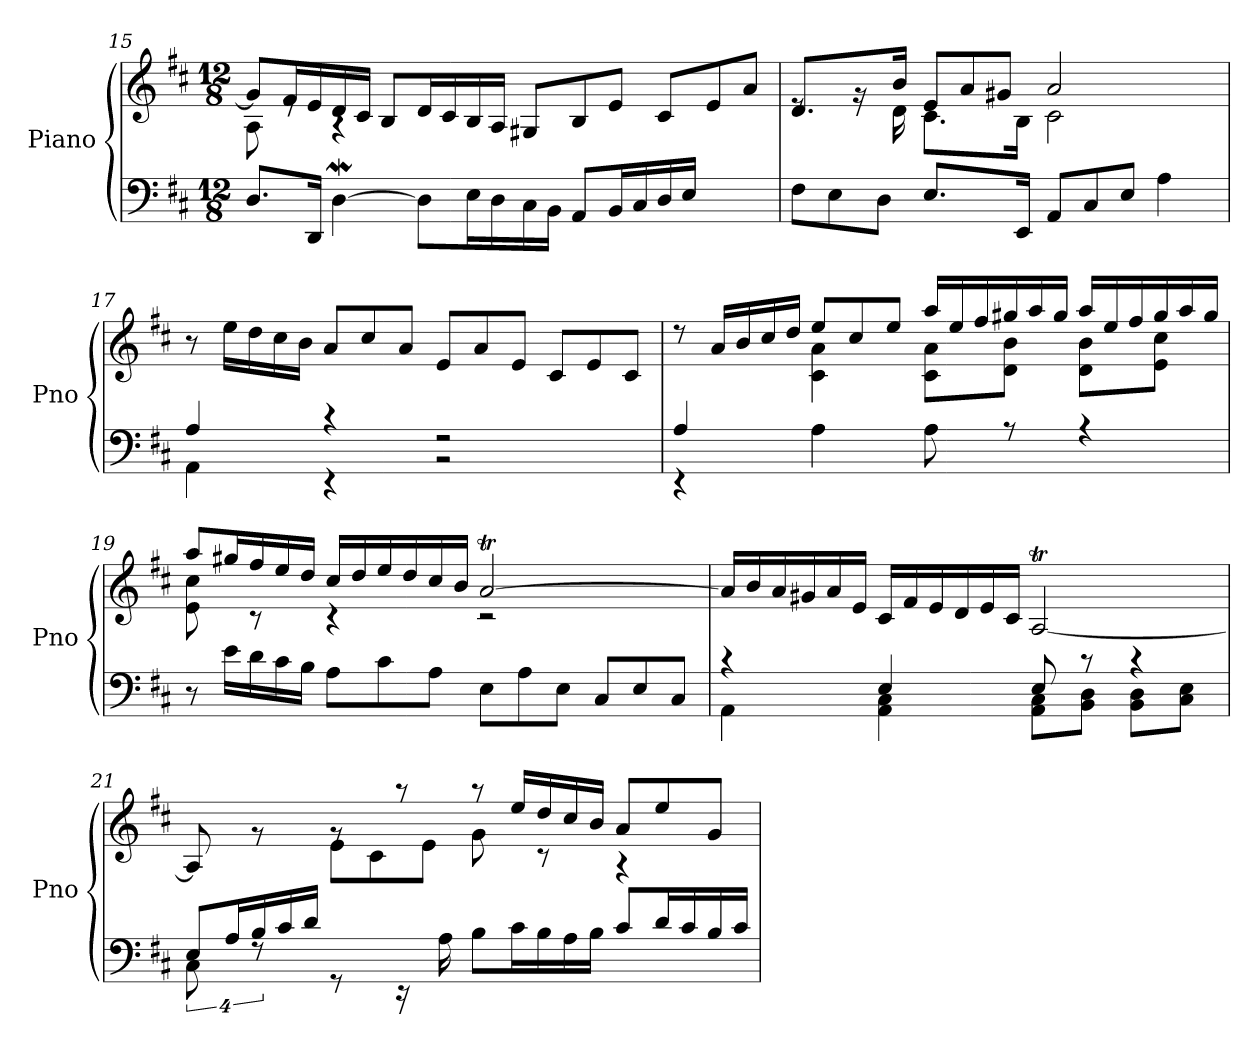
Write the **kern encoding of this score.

**kern	**kern
*part1	*part1
*staff2	*staff1
*I"Piano	*
*I'Pno	*
!!LO:LB:g=z
*clefF4	*clefG2
*k[f#c#]	*k[f#c#]
*D:	*D:
*M12/8	*M12/8
=15	=15
*	*^
8.D/L	8g/L]	8A\
.	16f#/L	8re
16DD/Jk	16e/	.
[4Dw\	16d/	4rA
.	16c#/JJ	.
.	8B/L	.
8D\L]	16d/L	1ryy
.	16c#/	.
16E\L	16B/	.
16D\	16A/JJ	.
16C#\	8G#X/L	.
16BB\JJ	.	.
8AA/L	8B/	.
16BB/L	8e/J	.
16C#/	.	.
16D/	8c#/L	.
16E/JJ	.	.
4ryy	8e/	.
.	8a/J	.
=16	=16	=16
*	*Xtuplet	*
8F#\L	16%3.d/L	16%3re
8E\	.	.
.	.	32%3rg
8D\J	.	.
.	32%3b/Jk	32%3d\
*Xtuplet	*	*
16%3.E/L	8e/L	16%3.c#\L
.	8a/	.
.	8g#X/J	.
32%3EE/Jk	.	32%3B\Jk
8AA/L	4%3a/	4%3c#\
8C#/	.	.
8E/J	.	.
8%3A\	.	.
*	*v	*v
!!LO:LB:g=z
=17	=17
*^	*
8%3A/	8%3AA\	8r
.	.	16ee\LL
.	.	16dd\
.	.	16cc#\
.	.	16b\JJ
8%3rc	8%3rEE	8a/L
.	.	8cc#/
.	.	8a/J
4%3rBB	4%3rF	8e/L
.	.	8a/
.	.	8e/J
.	.	8c#/L
.	.	8e/
.	.	8c#/J
!!LO:LB:g=z
=18	=18	=18
*	*	*^
8%3A/	8%3rEE	8rdd	4.ryy
.	.	16a/LL	.
.	.	16b/	.
.	.	16cc#/	.
.	.	16dd/JJ	.
1ryy	8%3A\	8ee/L	8%3c#\ 8%3a\
.	.	8cc#/	.
.	.	8ee/J	.
.	16%3A\	16aa/LL	16%3c#\ 16%3a\L
.	.	16ee/	.
.	.	16ff#/	.
.	16%3rA	16gg#X/	16%3d\ 16%3b\J
.	.	16aa/	.
.	.	16gg#/JJ	.
.	8%3rA	16aa/LL	16%3d\ 16%3b\L
.	.	16ee/	.
.	.	16ff#/	.
.	.	16gg#/	16%3e\ 16%3cc#\J
8ryy	.	16aa/	.
.	.	16gg#/JJ	.
*v	*v	*	*
=19	=19	=19
8r	8aa/L	16%3e\ 16%3cc#\
16e\LL	16gg#X/L	.
16d\	16ff#/	16%3rc
16c#\	16ee/	.
16B\JJ	16dd/JJ	.
8A\L	16cc#/LL	8%3rc
.	16dd/	.
8c#\	16ee/	.
.	16dd/	.
8A\J	16cc#/	.
.	16b/JJ	.
8E\L	[4%3aT/	4%3rc
8A\	.	.
8E\J	.	.
8C#/L	.	.
8E/	.	.
8C#/J	.	.
*	*v	*v
!!LO:PB:g=z
=20	=20
*^	*
8%3rc	8%3AA\	16a/LL]
.	.	16b/
.	.	16a/
.	.	16g#X/
.	.	16a/
.	.	16e/JJ
8%3E/	8%3AA\ 8%3C#\	16c#/LL
.	.	16f#/
.	.	16e/
.	.	16d/
.	.	16e/
.	.	16c#/JJ
16%3E/	16%3AA\ 16%3C#\L	[4%3AT/
16%3rc	16%3BB\ 16%3D\J	.
8%3rc	16%3BB\ 16%3D\L	.
.	16%3C#\ 16%3E\J	.
=21	=21	=21
*	*tuplet	*
*	*	*^
8E/L	16%3C#\	16%3A/]	8%3ryy
16A/L	.	.	.
16B/	16%3rF	16%3rg	.
16c#/	.	.	.
16d/JJ	.	.	.
16%3rGG	8%3rEEyy	16%3rg	8e\L
.	.	.	8c#\
32%3rEE	.	16%3raa	.
.	.	.	8e\J
32%3A\	.	.	.
8B\L	8%3rEEyy	8raa	16%3g\
16c#\L	.	16ee/LL	.
16B\	.	16dd/	16%3rc
16A\	.	16cc#/	.
16B\JJ	.	16b/JJ	.
8c#/L	8%3rEEyy	8a/L	8%3r
16d/L	.	8ee/	.
16c#/	.	.	.
16B/	.	8g/J	.
16c#/JJ	.	.	.
*v	*v	*	*
*	*v	*v
=	=
*-	*-
